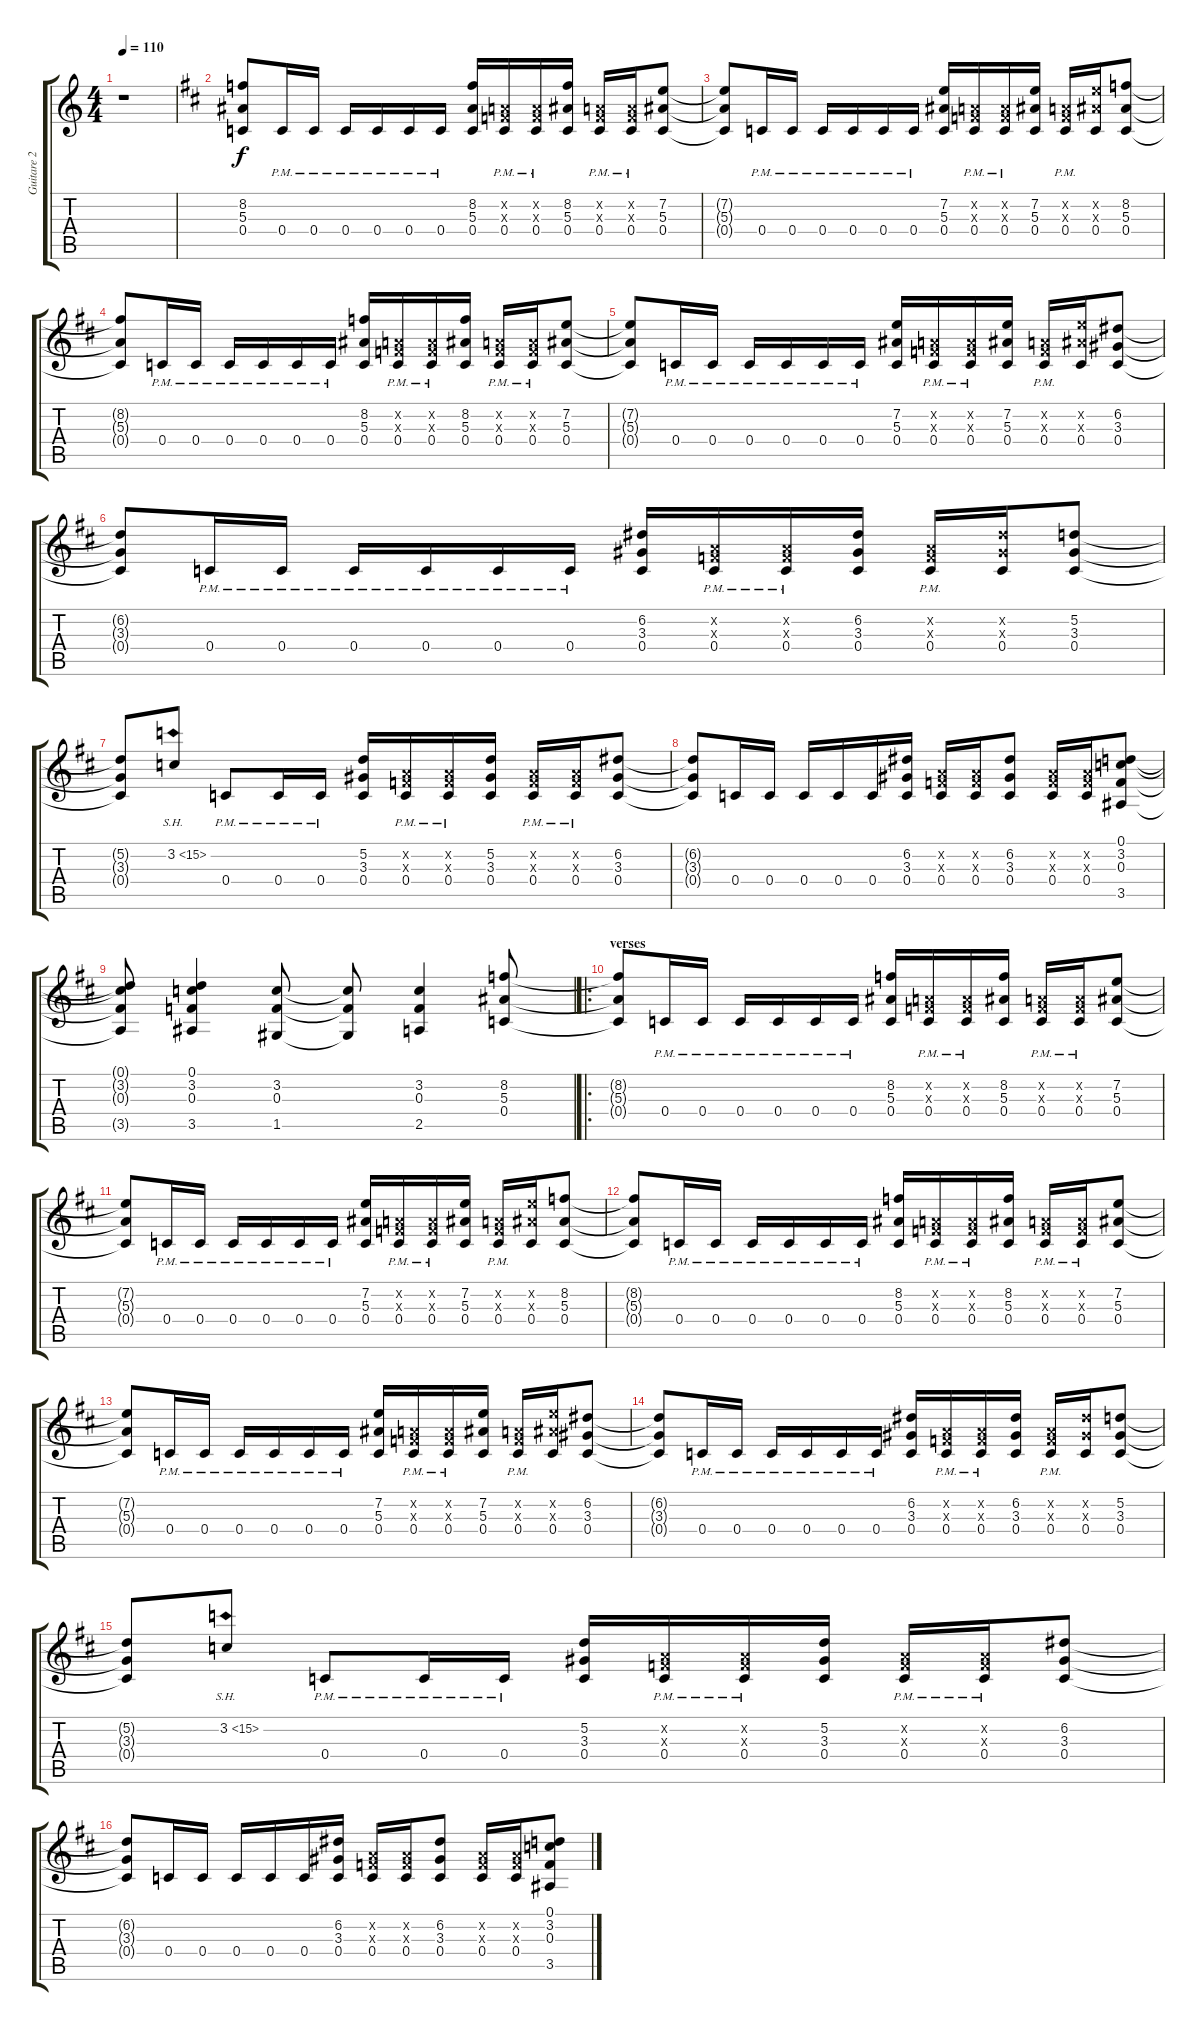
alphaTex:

\track ("Guitare 2" "Guitare 2") {instrument distortionguitar}
\staff {score tabs}
\tuning (D4 A3 F3 C3 G2 D2) {hide}
\ts (4 4)
\tempo 110
\clef g2
\ks c
r.1{dy f instrument distortionguitar} |
\ks d
(8.2 5.3 0.4).8 0.4{pm}.16 0.4{pm}.16 0.4{pm}.16 0.4{pm}.16 0.4{pm}.16 0.4{pm}.16 (8.2 5.3 0.4).16 (0.2{x} 0.3{x} 0.4{pm}).16 (0.2{x} 0.3{x} 0.4{pm}).16 (8.2 5.3 0.4).16 (0.2{x} 0.3{x} 0.4{pm}).16 (0.2{x} 0.3{x} 0.4{pm}).16 (7.2 5.3 0.4).8 |
(7.2{t} 5.3{t} 0.4{t}).8 0.4{pm}.16 0.4{pm}.16 0.4{pm}.16 0.4{pm}.16 0.4{pm}.16 0.4{pm}.16 (7.2 5.3 0.4).16 (0.2{x} 0.3{x} 0.4{pm}).16 (0.2{x} 0.3{x} 0.4{pm}).16 (7.2 5.3 0.4).16 (0.2{x} 0.3{x} 0.4{pm}).16 (7.2{x} 5.3{x} 0.4).16 (8.2 5.3 0.4).8 |
(8.2{t} 5.3{t} 0.4{t}).8 0.4{pm}.16 0.4{pm}.16 0.4{pm}.16 0.4{pm}.16 0.4{pm}.16 0.4{pm}.16 (8.2 5.3 0.4).16 (0.2{x} 0.3{x} 0.4{pm}).16 (0.2{x} 0.3{x} 0.4{pm}).16 (8.2 5.3 0.4).16 (0.2{x} 0.3{x} 0.4{pm}).16 (0.2{x} 0.3{x} 0.4{pm}).16 (7.2 5.3 0.4).8 |
(7.2{t} 5.3{t} 0.4{t}).8 0.4{pm}.16 0.4{pm}.16 0.4{pm}.16 0.4{pm}.16 0.4{pm}.16 0.4{pm}.16 (7.2 5.3 0.4).16 (0.2{x} 0.3{x} 0.4{pm}).16 (0.2{x} 0.3{x} 0.4{pm}).16 (7.2 5.3 0.4).16 (0.2{x} 0.3{x} 0.4{pm}).16 (7.2{x} 5.3{x} 0.4).16 (6.2 3.3 0.4).8 |
(6.2{t} 3.3{t} 0.4{t}).8 0.4{pm}.16 0.4{pm}.16 0.4{pm}.16 0.4{pm}.16 0.4{pm}.16 0.4{pm}.16 (6.2 3.3 0.4).16 (0.2{x} 0.3{x} 0.4{pm}).16 (0.2{x} 0.3{x} 0.4{pm}).16 (6.2 3.3 0.4).16 (0.2{x} 0.3{x} 0.4{pm}).16 (6.2{x} 3.3{x} 0.4).16 (5.2 3.3 0.4).8 |
(5.2{t} 3.3{t} 0.4{t}).8 3.2{sh 12}.8 0.4{pm}.8 0.4{pm}.16 0.4{pm}.16 (5.2 3.3 0.4).16 (0.2{x} 0.3{x} 0.4{pm}).16 (0.2{x} 0.3{x} 0.4{pm}).16 (5.2 3.3 0.4).16 (0.2{x} 0.3{x} 0.4{pm}).16 (0.2{x} 0.3{x} 0.4{pm}).16 (6.2 3.3 0.4).8 |
(6.2{t} 3.3{t} 0.4{t}).8 0.4.16 0.4.16 0.4.16 0.4.16 0.4.16 (6.2 3.3 0.4).16 (0.2{x} 0.3{x} 0.4).16 (0.2{x} 0.3{x} 0.4).16 (6.2 3.3 0.4).8 (0.2{x} 0.3{x} 0.4).16 (0.2{x} 0.3{x} 0.4).16 (0.1 3.2 0.3 3.5).8 |
(0.1{t} 3.2{t} 0.3{t} 3.5{t}).8 (0.1 3.2 0.3 3.5).4 (3.2 0.3 1.5).8 (3.2{t} 0.3{t} 1.5{t}).8 (3.2 0.3 2.5).4 (8.2 5.3 0.4).8 |
\ro
\section ("" "verses")
(8.2{t} 5.3{t} 0.4{t}).8 0.4{pm}.16 0.4{pm}.16 0.4{pm}.16 0.4{pm}.16 0.4{pm}.16 0.4{pm}.16 (8.2 5.3 0.4).16 (0.2{x} 0.3{x} 0.4{pm}).16 (0.2{x} 0.3{x} 0.4{pm}).16 (8.2 5.3 0.4).16 (0.2{x} 0.3{x} 0.4{pm}).16 (0.2{x} 0.3{x} 0.4{pm}).16 (7.2 5.3 0.4).8 |
(7.2{t} 5.3{t} 0.4{t}).8 0.4{pm}.16 0.4{pm}.16 0.4{pm}.16 0.4{pm}.16 0.4{pm}.16 0.4{pm}.16 (7.2 5.3 0.4).16 (0.2{x} 0.3{x} 0.4{pm}).16 (0.2{x} 0.3{x} 0.4{pm}).16 (7.2 5.3 0.4).16 (0.2{x} 0.3{x} 0.4{pm}).16 (7.2{x} 5.3{x} 0.4).16 (8.2 5.3 0.4).8 |
(8.2{t} 5.3{t} 0.4{t}).8 0.4{pm}.16 0.4{pm}.16 0.4{pm}.16 0.4{pm}.16 0.4{pm}.16 0.4{pm}.16 (8.2 5.3 0.4).16 (0.2{x} 0.3{x} 0.4{pm}).16 (0.2{x} 0.3{x} 0.4{pm}).16 (8.2 5.3 0.4).16 (0.2{x} 0.3{x} 0.4{pm}).16 (0.2{x} 0.3{x} 0.4{pm}).16 (7.2 5.3 0.4).8 |
(7.2{t} 5.3{t} 0.4{t}).8 0.4{pm}.16 0.4{pm}.16 0.4{pm}.16 0.4{pm}.16 0.4{pm}.16 0.4{pm}.16 (7.2 5.3 0.4).16 (0.2{x} 0.3{x} 0.4{pm}).16 (0.2{x} 0.3{x} 0.4{pm}).16 (7.2 5.3 0.4).16 (0.2{x} 0.3{x} 0.4{pm}).16 (7.2{x} 5.3{x} 0.4).16 (6.2 3.3 0.4).8 |
(6.2{t} 3.3{t} 0.4{t}).8 0.4{pm}.16 0.4{pm}.16 0.4{pm}.16 0.4{pm}.16 0.4{pm}.16 0.4{pm}.16 (6.2 3.3 0.4).16 (0.2{x} 0.3{x} 0.4{pm}).16 (0.2{x} 0.3{x} 0.4{pm}).16 (6.2 3.3 0.4).16 (0.2{x} 0.3{x} 0.4{pm}).16 (6.2{x} 3.3{x} 0.4).16 (5.2 3.3 0.4).8 |
(5.2{t} 3.3{t} 0.4{t}).8 3.2{sh 12}.8 0.4{pm}.8 0.4{pm}.16 0.4{pm}.16 (5.2 3.3 0.4).16 (0.2{x} 0.3{x} 0.4{pm}).16 (0.2{x} 0.3{x} 0.4{pm}).16 (5.2 3.3 0.4).16 (0.2{x} 0.3{x} 0.4{pm}).16 (0.2{x} 0.3{x} 0.4{pm}).16 (6.2 3.3 0.4).8 |
(6.2{t} 3.3{t} 0.4{t}).8 0.4.16 0.4.16 0.4.16 0.4.16 0.4.16 (6.2 3.3 0.4).16 (0.2{x} 0.3{x} 0.4).16 (0.2{x} 0.3{x} 0.4).16 (6.2 3.3 0.4).8 (0.2{x} 0.3{x} 0.4).16 (0.2{x} 0.3{x} 0.4).16 (0.1 3.2 0.3 3.5).8
